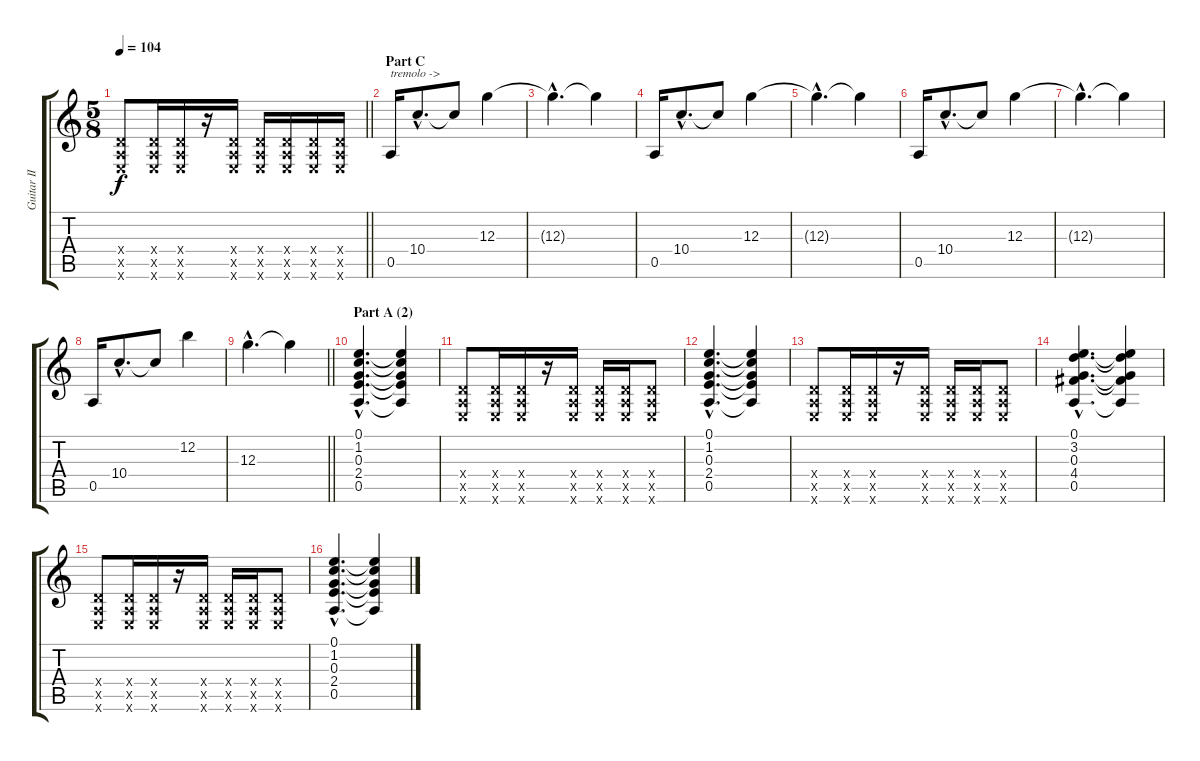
\track ("Guitar II (Sugizo)" "Guitar II ") {instrument distortionguitar}
\staff {score tabs}
\tuning (E4 B3 G3 D3 A2 E2) {hide}
\ts (5 8)
\tempo 104
\clef g2
\barLineRight lightlight
\ks c
(0.4{x} 0.5{x} 0.6{x}).8{dy f} (0.4{x} 0.5{x} 0.6{x}).16 (0.4{x} 0.5{x} 0.6{x}).16 r.16 (0.4{x} 0.5{x} 0.6{x}).16 (0.4{x} 0.5{x} 0.6{x}).16 (0.4{x} 0.5{x} 0.6{x}).16 (0.4{x} 0.5{x} 0.6{x}).16 (0.4{x} 0.5{x} 0.6{x}).16 |
\section ("" "Part C")
0.5.16{txt "tremolo ->"} 10.4{hac}.8{d} 10.4{t}.8 12.3.4 |
12.3{hac t}.4{d} 12.3{t}.4 |
0.5.16 10.4{hac}.8{d} 10.4{t}.8 12.3.4 |
12.3{hac t}.4{d} 12.3{t}.4 |
0.5.16 10.4{hac}.8{d} 10.4{t}.8 12.3.4 |
12.3{hac t}.4{d} 12.3{t}.4 |
0.5.16 10.4{hac}.8{d} 10.4{t}.8 12.2.4 |
\barLineRight lightlight
12.3{hac}.4{d} 12.3{t}.4 |
\section ("" "Part A (2)")
(0.1{hac} 1.2{hac} 0.3{hac} 2.4{hac} 0.5{hac}).4{d} (0.1{t} 1.2{t} 0.3{t} 2.4{t} 0.5{t}).4 |
(0.4{x} 0.5{x} 0.6{x}).8 (0.4{x} 0.5{x} 0.6{x}).16 (0.4{x} 0.5{x} 0.6{x}).16 r.16 (0.4{x} 0.5{x} 0.6{x}).16 (0.4{x} 0.5{x} 0.6{x}).16 (0.4{x} 0.5{x} 0.6{x}).16 (0.4{x} 0.5{x} 0.6{x}).8 |
(0.1{hac} 1.2{hac} 0.3{hac} 2.4{hac} 0.5{hac}).4{d} (0.1{t} 1.2{t} 0.3{t} 2.4{t} 0.5{t}).4 |
(0.4{x} 0.5{x} 0.6{x}).8 (0.4{x} 0.5{x} 0.6{x}).16 (0.4{x} 0.5{x} 0.6{x}).16 r.16 (0.4{x} 0.5{x} 0.6{x}).16 (0.4{x} 0.5{x} 0.6{x}).16 (0.4{x} 0.5{x} 0.6{x}).16 (0.4{x} 0.5{x} 0.6{x}).8 |
(0.1{hac} 3.2{hac} 0.3{hac} 4.4{hac} 0.5{hac}).4{d} (0.1{t} 3.2{t} 0.3{t} 4.4{t} 0.5{t}).4 |
(0.4{x} 0.5{x} 0.6{x}).8 (0.4{x} 0.5{x} 0.6{x}).16 (0.4{x} 0.5{x} 0.6{x}).16 r.16 (0.4{x} 0.5{x} 0.6{x}).16 (0.4{x} 0.5{x} 0.6{x}).16 (0.4{x} 0.5{x} 0.6{x}).16 (0.4{x} 0.5{x} 0.6{x}).8 |
(0.1{hac} 1.2{hac} 0.3{hac} 2.4{hac} 0.5{hac}).4{d} (0.1{t} 1.2{t} 0.3{t} 2.4{t} 0.5{t}).4
